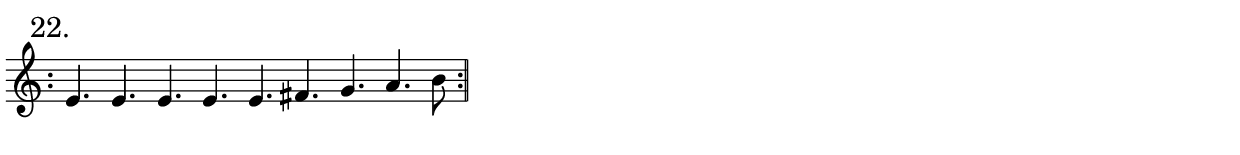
\version "2.19.80"


phrase = \relative c' {

  \mark "22." 
  \cadenzaOn
  e4. e e e e fis g a b8

}

\score {
  \defineBarLine ":" #'("" ":" "")
  \new Staff = "phrase" {
    \bar ":"
    \phrase
    \set Score.repeatCommands = #'(end-repeat)
  }
  \layout {
    \context { \Staff
      defaultBarType = ""
      \remove Time_signature_engraver
      \override BarLine.hair-thickness = #-1
      \override BarLine.thick-thickness = #-1
    }
  }
}
\header { tagline = "" }
\paper {
  top-margin = 1
  bottom-margin = 1
  left-margin = 1
  right-margin = 1
  indent = 0
}

